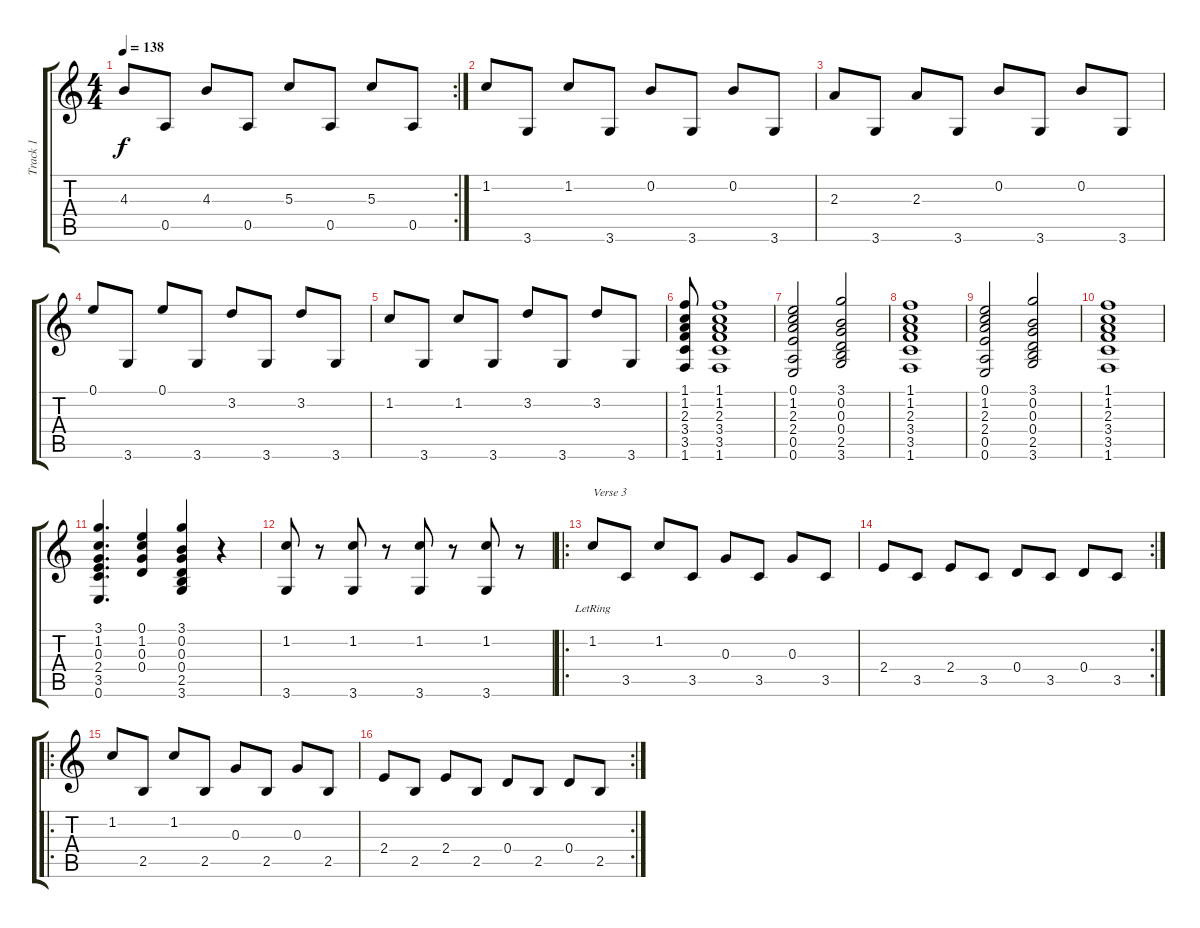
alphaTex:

\track ("Track 1" "Track 1") {instrument acousticguitarsteel}
\staff {score tabs}
\tuning (E4 B3 G3 D3 A2 E2) {hide}
\rc 2
\ts (4 4)
\tempo 138
\clef g2
\ks c
4.3.8{dy f} 0.5.8 4.3.8 0.5.8 5.3.8 0.5.8 5.3.8 0.5.8 |
1.2.8 3.6.8 1.2.8 3.6.8 0.2.8 3.6.8 0.2.8 3.6.8 |
2.3.8 3.6.8 2.3.8 3.6.8 0.2.8 3.6.8 0.2.8 3.6.8 |
0.1.8 3.6.8 0.1.8 3.6.8 3.2.8 3.6.8 3.2.8 3.6.8 |
1.2.8 3.6.8 1.2.8 3.6.8 3.2.8 3.6.8 3.2.8 3.6.8 |
(1.1 1.2 2.3 3.4 3.5 1.6).8 (1.1 1.2 2.3 3.4 3.5 1.6).1 |
(0.1 1.2 2.3 2.4 0.5 0.6).2 (3.1 0.2 0.3 0.4 2.5 3.6).2 |
(1.1 1.2 2.3 3.4 3.5 1.6).1 |
(0.1 1.2 2.3 2.4 0.5 0.6).2 (3.1 0.2 0.3 0.4 2.5 3.6).2 |
(1.1 1.2 2.3 3.4 3.5 1.6).1 |
(3.1 1.2 0.3 2.4 3.5 0.6).4{d} (0.1 1.2 0.3 0.4).4 (3.1 0.2 0.3 0.4 2.5 3.6).4 r.4 |
(1.2 3.6).8 r.8 (1.2 3.6).8 r.8 (1.2 3.6).8 r.8 (1.2 3.6).8 r.8 |
\ro
1.2{lr}.8{txt "Verse 3"} 3.5.8 1.2.8 3.5.8 0.3.8 3.5.8 0.3.8 3.5.8 |
\rc 2
2.4.8 3.5.8 2.4.8 3.5.8 0.4.8 3.5.8 0.4.8 3.5.8 |
\ro
1.2.8 2.5.8 1.2.8 2.5.8 0.3.8 2.5.8 0.3.8 2.5.8 |
\rc 2
2.4.8 2.5.8 2.4.8 2.5.8 0.4.8 2.5.8 0.4.8 2.5.8
